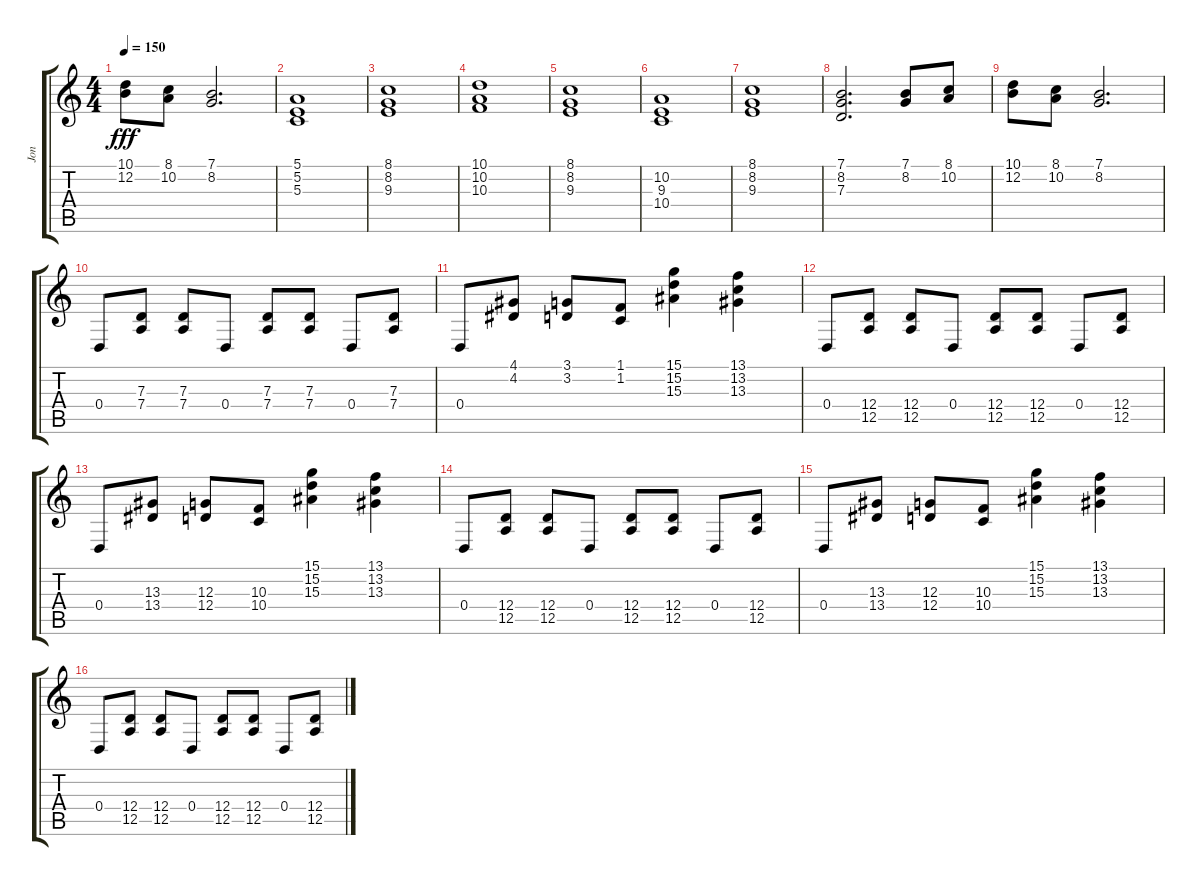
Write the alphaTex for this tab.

\track ("Jon" "Jon") {instrument drawbarorgan}
\staff {score tabs}
\tuning (E4 B3 G3 D3 A2 E2) {hide}
\ts (4 4)
\tempo 150
\clef g2
\ks c
(10.1 12.2).8{dy fff} (8.1 10.2).8 (7.1 8.2).2{d} |
(5.1 5.2 5.3).1 |
(8.1 8.2 9.3).1 |
(10.1 10.2 10.3).1 |
(8.1 8.2 9.3).1 |
(10.2 9.3 10.4).1 |
(8.1 8.2 9.3).1 |
(7.1 8.2 7.3).2{d} (7.1 8.2).8 (8.1 10.2).8 |
(10.1 12.2).8 (8.1 10.2).8 (7.1 8.2).2{d} |
0.4.8 (7.3 7.4).8 (7.3 7.4).8 0.4.8 (7.3 7.4).8 (7.3 7.4).8 0.4.8 (7.3 7.4).8 |
0.4.8 (4.1 4.2).8 (3.1 3.2).8 (1.1 1.2).8 (15.1 15.2 15.3).4 (13.1 13.2 13.3).4 |
0.4.8 (12.4 12.5).8 (12.4 12.5).8 0.4.8 (12.4 12.5).8 (12.4 12.5).8 0.4.8 (12.4 12.5).8 |
0.4.8 (13.3 13.4).8 (12.3 12.4).8 (10.3 10.4).8 (15.1 15.2 15.3).4 (13.1 13.2 13.3).4 |
0.4.8 (12.4 12.5).8 (12.4 12.5).8 0.4.8 (12.4 12.5).8 (12.4 12.5).8 0.4.8 (12.4 12.5).8 |
0.4.8 (13.3 13.4).8 (12.3 12.4).8 (10.3 10.4).8 (15.1 15.2 15.3).4 (13.1 13.2 13.3).4 |
0.4.8 (12.4 12.5).8 (12.4 12.5).8 0.4.8 (12.4 12.5).8 (12.4 12.5).8 0.4.8 (12.4 12.5).8
